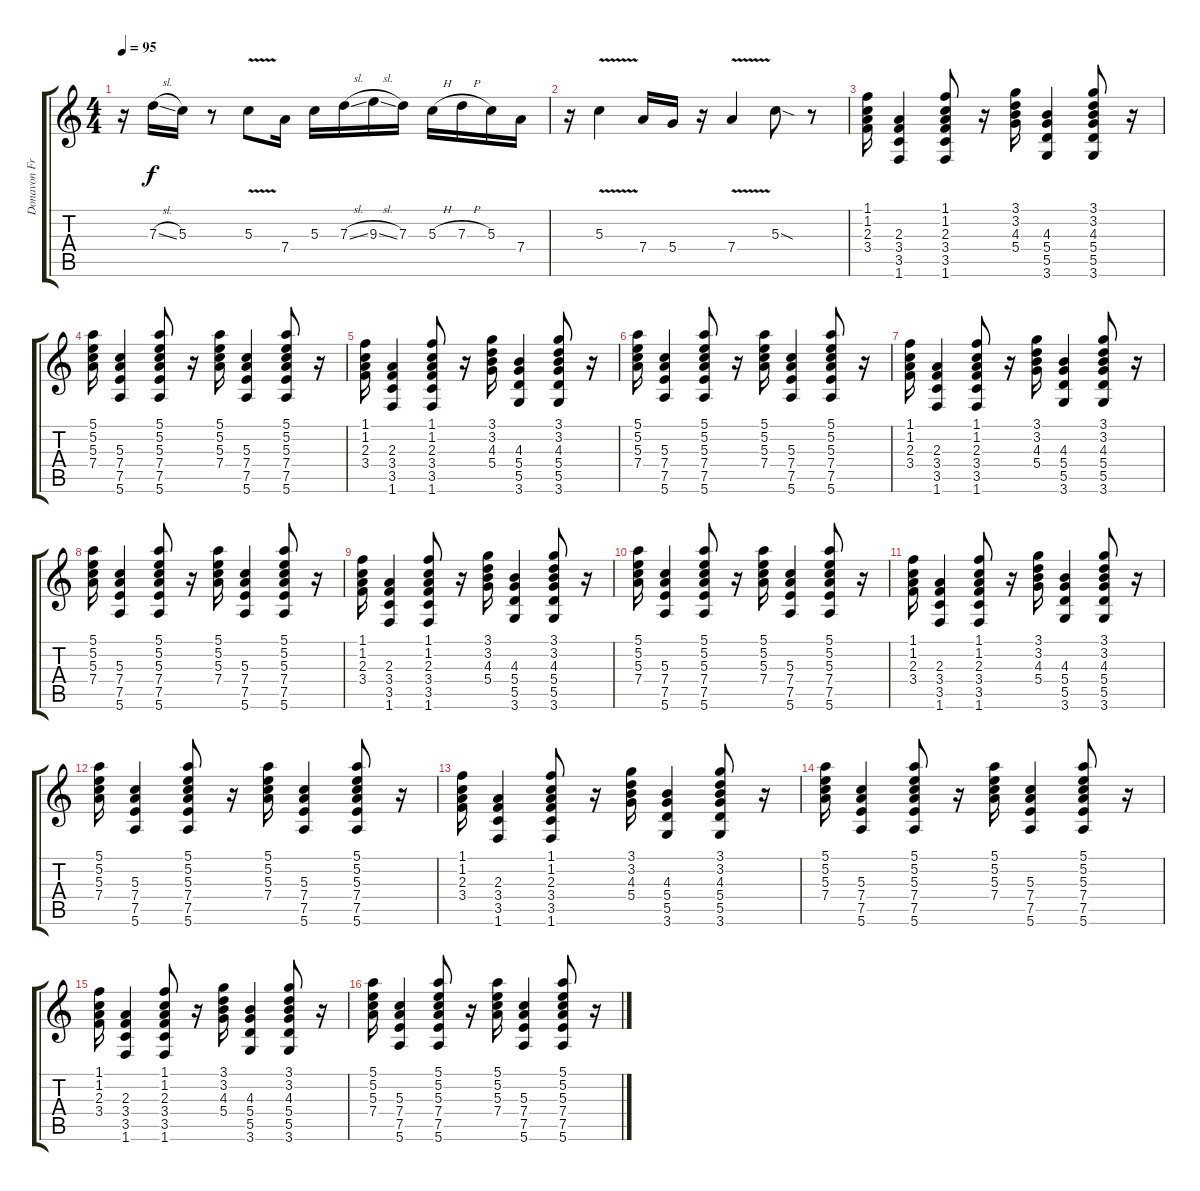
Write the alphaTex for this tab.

\track ("Donavon Frankenreiter,solo guitar" "Donavon Fr") {instrument acousticguitarsteel}
\staff {score tabs}
\tuning (E4 B3 G3 D3 A2 E2) {hide}
\ts (4 4)
\tempo 95
\clef g2
\ks c
r.16{dy f} 7.3{sl}.16 5.3.16 r.8 5.3{v}.8 7.4.16 5.3.16 7.3{sl}.16 9.3{sl}.16 7.3.16 5.3{h}.16 7.3{h}.16 5.3.16 7.4.16 |
r.16 5.3{v}.4 7.4.16 5.4.16 r.16 7.4{v}.4 5.3{sod}.8 r.8 |
(1.1 1.2 2.3 3.4).16{volume 3 instrument acousticguitarsteel} (2.3 3.4 3.5 1.6).4 (1.1 1.2 2.3 3.4 3.5 1.6).8 r.16 (3.1 3.2 4.3 5.4).16 (4.3 5.4 5.5 3.6).4 (3.1 3.2 4.3 5.4 5.5 3.6).8 r.16 |
(5.1 5.2 5.3 7.4).16 (5.3 7.4 7.5 5.6).4 (5.1 5.2 5.3 7.4 7.5 5.6).8 r.16 (5.1 5.2 5.3 7.4).16 (5.3 7.4 7.5 5.6).4 (5.1 5.2 5.3 7.4 7.5 5.6).8 r.16 |
(1.1 1.2 2.3 3.4).16 (2.3 3.4 3.5 1.6).4 (1.1 1.2 2.3 3.4 3.5 1.6).8 r.16 (3.1 3.2 4.3 5.4).16 (4.3 5.4 5.5 3.6).4 (3.1 3.2 4.3 5.4 5.5 3.6).8 r.16 |
(5.1 5.2 5.3 7.4).16 (5.3 7.4 7.5 5.6).4 (5.1 5.2 5.3 7.4 7.5 5.6).8 r.16 (5.1 5.2 5.3 7.4).16 (5.3 7.4 7.5 5.6).4 (5.1 5.2 5.3 7.4 7.5 5.6).8 r.16 |
(1.1 1.2 2.3 3.4).16 (2.3 3.4 3.5 1.6).4 (1.1 1.2 2.3 3.4 3.5 1.6).8 r.16 (3.1 3.2 4.3 5.4).16 (4.3 5.4 5.5 3.6).4 (3.1 3.2 4.3 5.4 5.5 3.6).8 r.16 |
(5.1 5.2 5.3 7.4).16 (5.3 7.4 7.5 5.6).4 (5.1 5.2 5.3 7.4 7.5 5.6).8 r.16 (5.1 5.2 5.3 7.4).16 (5.3 7.4 7.5 5.6).4 (5.1 5.2 5.3 7.4 7.5 5.6).8 r.16 |
(1.1 1.2 2.3 3.4).16 (2.3 3.4 3.5 1.6).4 (1.1 1.2 2.3 3.4 3.5 1.6).8 r.16 (3.1 3.2 4.3 5.4).16 (4.3 5.4 5.5 3.6).4 (3.1 3.2 4.3 5.4 5.5 3.6).8 r.16 |
(5.1 5.2 5.3 7.4).16 (5.3 7.4 7.5 5.6).4 (5.1 5.2 5.3 7.4 7.5 5.6).8 r.16 (5.1 5.2 5.3 7.4).16 (5.3 7.4 7.5 5.6).4 (5.1 5.2 5.3 7.4 7.5 5.6).8 r.16 |
(1.1 1.2 2.3 3.4).16 (2.3 3.4 3.5 1.6).4 (1.1 1.2 2.3 3.4 3.5 1.6).8 r.16 (3.1 3.2 4.3 5.4).16 (4.3 5.4 5.5 3.6).4 (3.1 3.2 4.3 5.4 5.5 3.6).8 r.16 |
(5.1 5.2 5.3 7.4).16 (5.3 7.4 7.5 5.6).4 (5.1 5.2 5.3 7.4 7.5 5.6).8 r.16 (5.1 5.2 5.3 7.4).16 (5.3 7.4 7.5 5.6).4 (5.1 5.2 5.3 7.4 7.5 5.6).8 r.16 |
(1.1 1.2 2.3 3.4).16 (2.3 3.4 3.5 1.6).4 (1.1 1.2 2.3 3.4 3.5 1.6).8 r.16 (3.1 3.2 4.3 5.4).16 (4.3 5.4 5.5 3.6).4 (3.1 3.2 4.3 5.4 5.5 3.6).8 r.16 |
(5.1 5.2 5.3 7.4).16 (5.3 7.4 7.5 5.6).4 (5.1 5.2 5.3 7.4 7.5 5.6).8 r.16 (5.1 5.2 5.3 7.4).16 (5.3 7.4 7.5 5.6).4 (5.1 5.2 5.3 7.4 7.5 5.6).8 r.16 |
(1.1 1.2 2.3 3.4).16 (2.3 3.4 3.5 1.6).4 (1.1 1.2 2.3 3.4 3.5 1.6).8 r.16 (3.1 3.2 4.3 5.4).16 (4.3 5.4 5.5 3.6).4 (3.1 3.2 4.3 5.4 5.5 3.6).8 r.16 |
(5.1 5.2 5.3 7.4).16 (5.3 7.4 7.5 5.6).4 (5.1 5.2 5.3 7.4 7.5 5.6).8 r.16 (5.1 5.2 5.3 7.4).16 (5.3 7.4 7.5 5.6).4 (5.1 5.2 5.3 7.4 7.5 5.6).8 r.16
